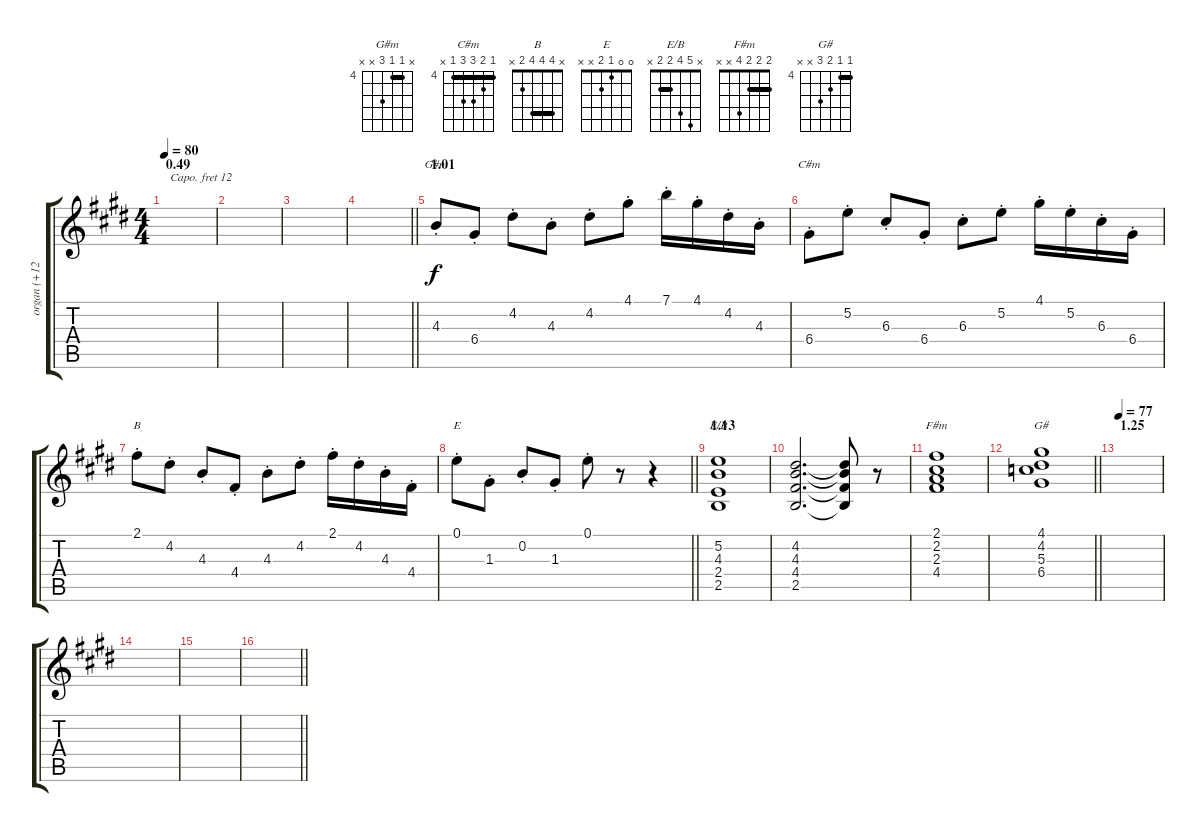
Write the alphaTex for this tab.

\track ("organ (+12)" "organ (+12") {instrument percussiveorgan}
\staff {score tabs}
\capo 12
\tuning (E4 B3 G3 D3 A2 E2) {hide}
\chord ("G#m" x 4 4 6 x x) {firstfret 4 barre 4}
\chord ("C#m" 4 5 6 6 4 x) {firstfret 4 barre 4}
\chord ("B" x 4 4 4 2 x) {barre 4}
\chord ("E" 0 0 1 2 x x)
\chord ("E/B" x 5 4 2 2 x) {barre 2}
\chord ("F#m" 2 2 2 4 x x) {barre 2}
\chord ("G#" 4 4 5 6 x x) {firstfret 4 barre 4}
\ts (4 4)
\section ("" "0.49")
\tempo 80
\clef g2
\ks e
|
|
|
\barLineRight lightlight
|
\section ("" "1.01")
4.3{st}.8{ch "G#m" dy f} 6.4{st}.8 4.2{st}.8 4.3{st}.8 4.2{st}.8 4.1{st}.8 7.1{st}.16 4.1{st}.16 4.2{st}.16 4.3{st}.16 |
6.4{st}.8{ch "C#m"} 5.2{st}.8 6.3{st}.8 6.4{st}.8 6.3{st}.8 5.2{st}.8 4.1{st}.16 5.2{st}.16 6.3{st}.16 6.4{st}.16 |
2.1{st}.8{ch "B"} 4.2{st}.8 4.3{st}.8 4.4{st}.8 4.3{st}.8 4.2{st}.8 2.1{st}.16 4.2{st}.16 4.3{st}.16 4.4{st}.16 |
\barLineRight lightlight
0.1{st}.8{ch "E"} 1.3{st}.8 0.2{st}.8 1.3{st}.8 0.1{st}.8 r.8 r.4 |
\section ("" "1.13")
(5.2 4.3 2.4 2.5).1{ch "E/B"} |
(4.2 4.3 4.4 2.5).2{d} (4.2{t} 4.3{t} 4.4{t} 2.5{t}).8 r.8 |
(2.1 2.2 2.3 4.4).1{ch "F#m"} |
\barLineRight lightlight
(4.1 4.2 5.3 6.4).1{ch "G#"} |
\section ("" "1.25")
\tempo 77
|
|
|
\barLineRight lightlight
